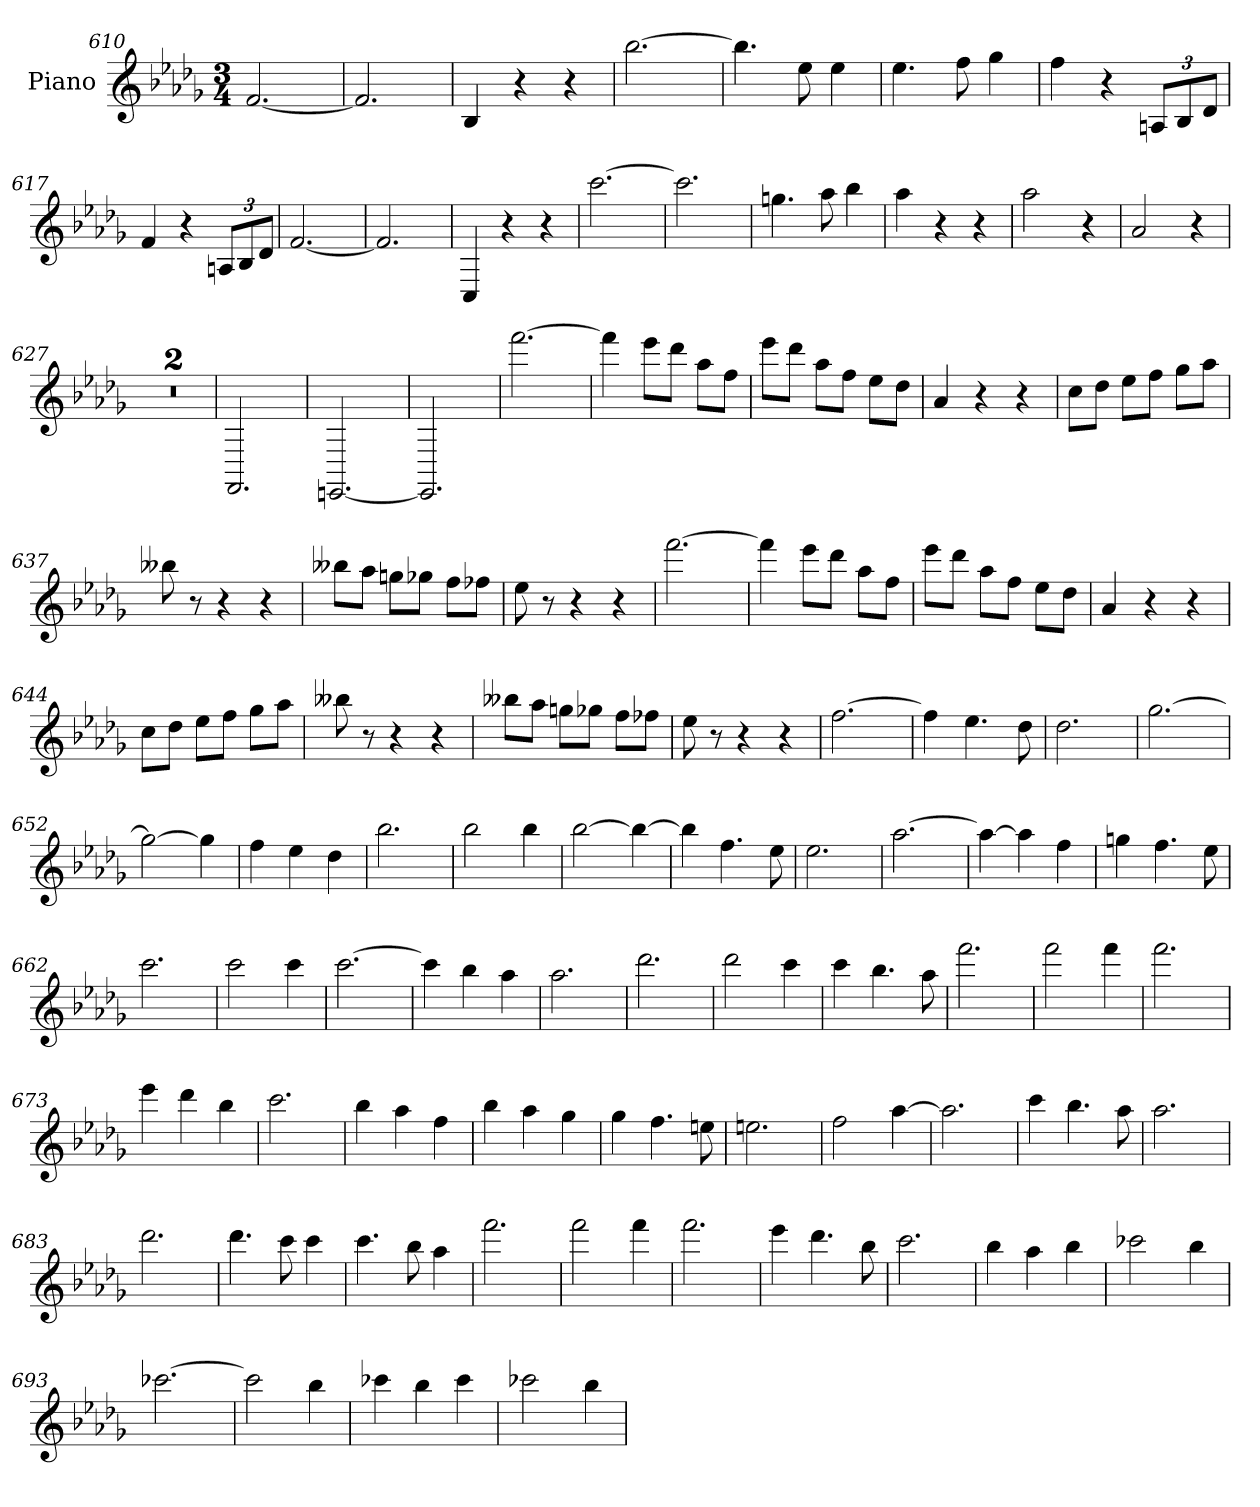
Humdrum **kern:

**kern
*part1
*staff1
*I"Piano
*I'Pno
*clefG2
*k[b-e-a-d-g-]
*M3/4
=610
[2.f
=611
2.f]
=612
4B-
4r
4r
=613
[2.bb-
=614
4.bb-]
8ee-
4ee-
=615
4.ee-
8ff
4gg-
=616
4ff
4r
12An/L
12B-/
12d-/J
=617
4f
4r
12An/L
12B-/
12d-/J
=618
[2.f
=619
2.f]
=620
4C
4r
4r
=621
[2.ccc
=622
2.ccc]
=623
4.ggn
8aa-
4bb-
=624
4aa-
4r
4r
=625
2aa-
4r
=626
2a-
4r
=627
2.r
=628
2.r
=629
2.FF
=630
[2.EEn
=631
2.EE]
=632
[2.fff
=633
4fff]
8eee-\L
8ddd-\J
8aa-\L
8ff\J
=634
8eee-\L
8ddd-\J
8aa-\L
8ff\J
8ee-\L
8dd-\J
=635
4a-
4r
4r
=636
8cc\L
8dd-\J
8ee-\L
8ff\J
8gg-\L
8aa-\J
=637
8bb--X
8r
4r
4r
=638
8bb--X\L
8aa-\J
8ggn\L
8gg-X\J
8ff\L
8ff-X\J
=639
8ee-
8r
4r
4r
=640
[2.fff
=641
4fff]
8eee-\L
8ddd-\J
8aa-\L
8ff\J
=642
8eee-\L
8ddd-\J
8aa-\L
8ff\J
8ee-\L
8dd-\J
=643
4a-
4r
4r
=644
8cc\L
8dd-\J
8ee-\L
8ff\J
8gg-\L
8aa-\J
=645
8bb--X
8r
4r
4r
=646
8bb--X\L
8aa-\J
8ggn\L
8gg-X\J
8ff\L
8ff-X\J
=647
8ee-
8r
4r
4r
=648
[2.ff
=649
4ff]
4.ee-
8dd-
=650
2.dd-
=651
[2.gg-
=652
2gg-_
4gg-]
=653
4ff
4ee-
4dd-
=654
2.bb-
=655
2bb-
4bb-
=656
[2bb-
4bb-_
=657
4bb-]
4.ff
8ee-
=658
2.ee-
=659
[2.aa-
=660
4aa-_
4aa-]
4ff
=661
4ggn
4.ff
8ee-
=662
2.ccc
=663
2ccc
4ccc
=664
[2.ccc
=665
4ccc]
4bb-
4aa-
=666
2.aa-
=667
2.ddd-
=668
2ddd-
4ccc
=669
4ccc
4.bb-
8aa-
=670
2.fff
=671
2fff
4fff
=672
2.fff
=673
4eee-
4ddd-
4bb-
=674
2.ccc
=675
4bb-
4aa-
4ff
=676
4bb-
4aa-
4gg-
=677
4gg-
4.ff
8een
=678
2.een
=679
2ff
[4aa-
=680
2.aa-]
=681
4ccc
4.bb-
8aa-
=682
2.aa-
=683
2.ddd-
=684
4.ddd-
8ccc
4ccc
=685
4.ccc
8bb-
4aa-
=686
2.fff
=687
2fff
4fff
=688
2.fff
=689
4eee-
4.ddd-
8bb-
=690
2.ccc
=691
4bb-
4aa-
4bb-
=692
2ccc-X
4bb-
=693
[2.ccc-X
=694
2ccc-]
4bb-
=695
4ccc-X
4bb-
4ccc-
=696
2ccc-X
4bb-
=
*-
